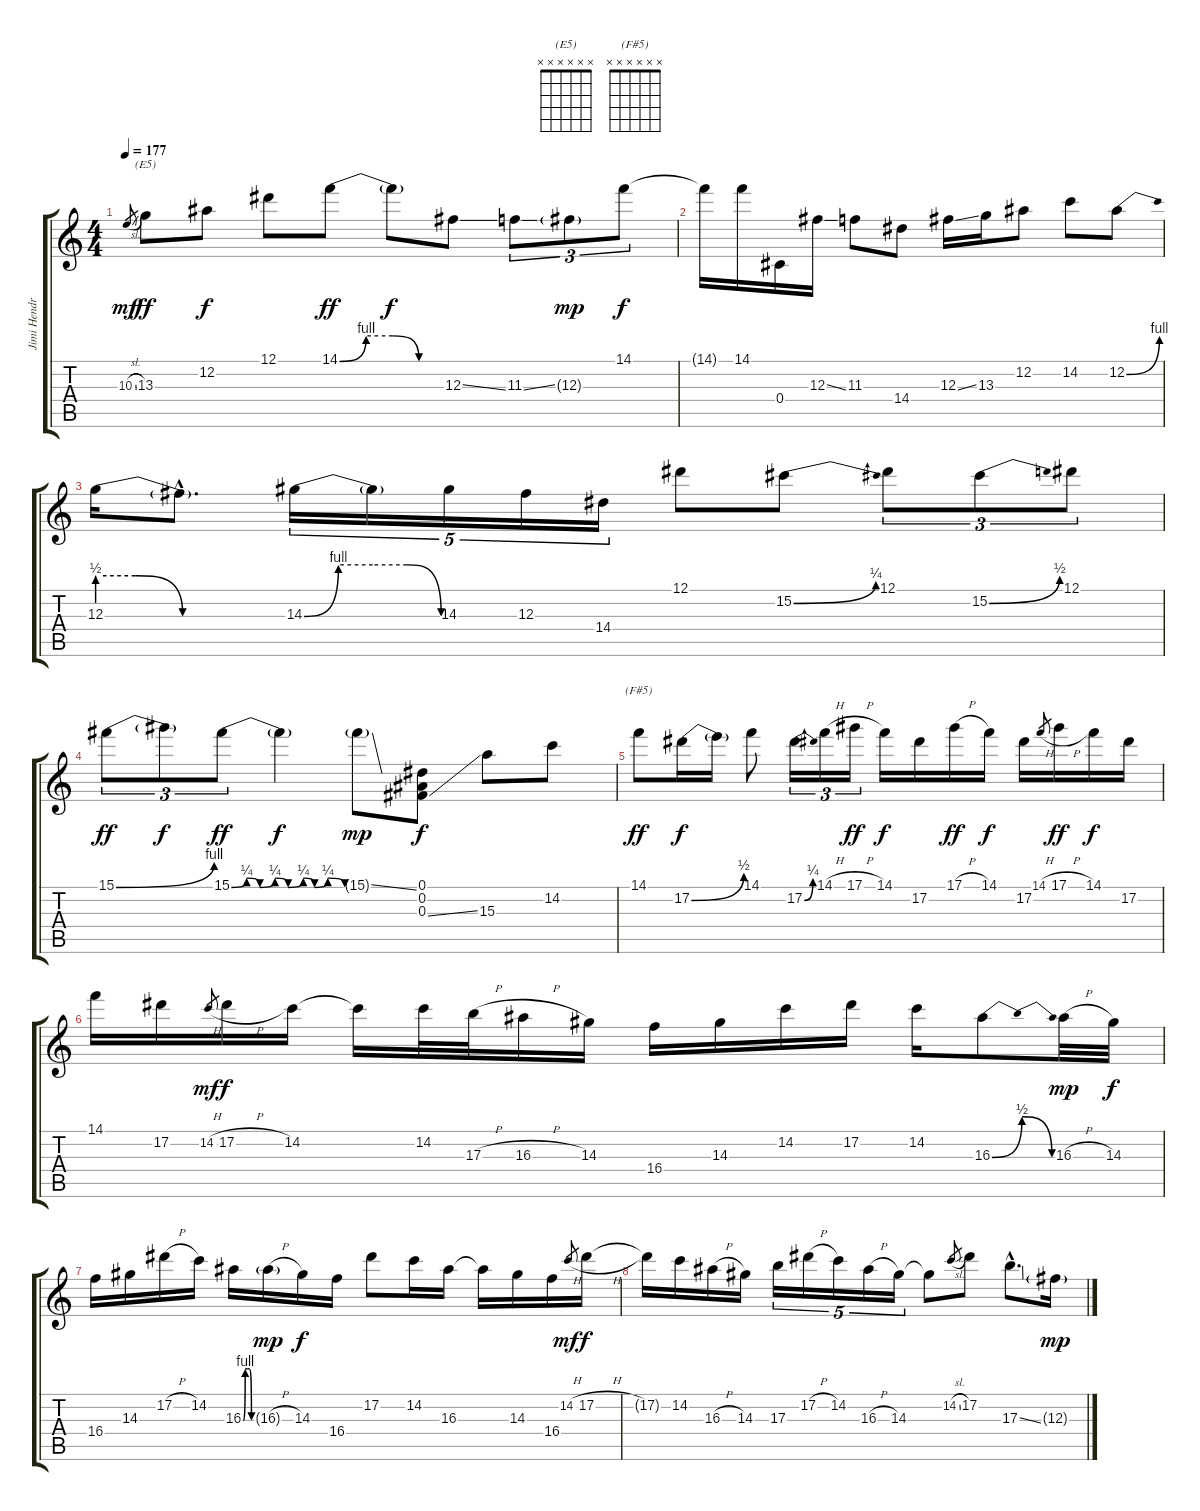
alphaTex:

\track ("Jimi Hendrix - Guitar" "Jimi Hendr") {instrument overdrivenguitar}
\staff {score tabs}
\tuning (Eb4 Bb3 Gb3 Db3 Ab2 Eb2) {hide}
\chord ("(E5)" x x x x x x) {firstfret 0}
\chord ("(F#5)" x x x x x x) {firstfret 0}
\ts (4 4)
\tempo 177
\clef g2
\ks c
10.3{sl}.8{gr dy mf} 13.3.8{ch "(E5)" dy ff} 12.2.8{dy f} 12.1.8 14.1{be (custom 0 0 15 4 30 4 45 0 60 0)}.8{dy ff} 14.1{t}.8{dy f} 12.3{ss}.8 11.3{ss}.8{tu (3 2)} 12.3{g}.8{tu (3 2) dy mp} 14.1.8{tu (3 2) dy f} |
14.1{t}.16 14.1.16 0.4.16 12.3{ss}.16 11.3.8 14.4.8 12.3{ss}.16 13.3.16 12.2.8 14.2.8 12.2{be (bend 0 0 60 4)}.8 |
12.3{be (custom 0 2 12 2 27 0 60 0)}.16 12.3{hac t}.8{d} 14.3{be (custom 0 0 15 4 30 4 45 4 60 0)}.16{tu (5 4)} 14.3{t}.16{tu (5 4)} 14.3.16{tu (5 4)} 12.3.16{tu (5 4)} 14.4.16{tu (5 4)} 12.1.8 15.2{be (bend 0 0 60 1)}.8 12.1.8{tu (3 2)} 15.2{be (bend 0 0 60 2)}.8{tu (3 2)} 12.1.8{tu (3 2)} |
15.1{be (bend 0 0 60 4)}.8{tu (3 2) dy ff} 15.1{t}.8{tu (3 2) dy f} 15.1{be (custom 0 0 8 1 15 0 23 1 30 0 38 1 44 0 51 1 60 0)}.8{tu (3 2) dy ff} 15.1{t}.4{dy f} 15.1{ss g}.8{dy mp} (0.1 0.2 0.3{ss}).8{dy f} 15.3.8 14.2.8 |
14.1.8{ch "(F#5)" dy ff} 17.2{be (bend 0 0 60 2)}.16{dy f} 17.2{t}.16 14.1.8 17.2{be (bend 0 0 60 1)}.16{tu (3 2)} 14.1{h}.16{tu (3 2)} 17.1{h}.16{tu (3 2) dy ff} 14.1.16{dy f} 17.2.16 17.1{h}.16{dy ff} 14.1.16{dy f} 17.2.16 14.1{h}.8{gr} 17.1{h}.16{dy ff} 14.1.16{dy f} 17.2.16 |
14.1.16 17.2.16 14.2{h}.8{gr dy mf} 17.2{h}.16{dy f} 14.2.16 14.2{t}.16 14.2.32 17.3{h}.32 16.3{h}.16 14.3.16 16.4.16 14.3.16 14.2.16 17.2.16 14.2.16 16.3{be (bendrelease 0 0 15 2 30 2 60 0)}.8 16.3{h}.32{dy mp} 14.3.32{dy f} |
16.4.16 14.3.16 17.2{h}.16 14.2.16 16.3{be (custom 0 0 15 4 30 4 45 4 60 0)}.16 16.3{h g}.16{dy mp} 14.3.16{dy f} 16.4.16 17.2.8 14.2.16 16.3.16 16.3{t}.16 14.3.16 16.4.16 14.2{h}.8{gr dy mf} 17.2{h}.16{dy f} |
17.2{t}.16 14.2.16 16.3{h}.16 14.3.16 17.3.16{tu (5 4)} 17.2{h}.16{tu (5 4)} 14.2.16{tu (5 4)} 16.3{h}.16{tu (5 4)} 14.3.16{tu (5 4)} 14.3{t}.8 14.2{sl}.8{gr} 17.2.8 17.3{ss hac}.8{d} 12.3{g}.16{dy mp}
